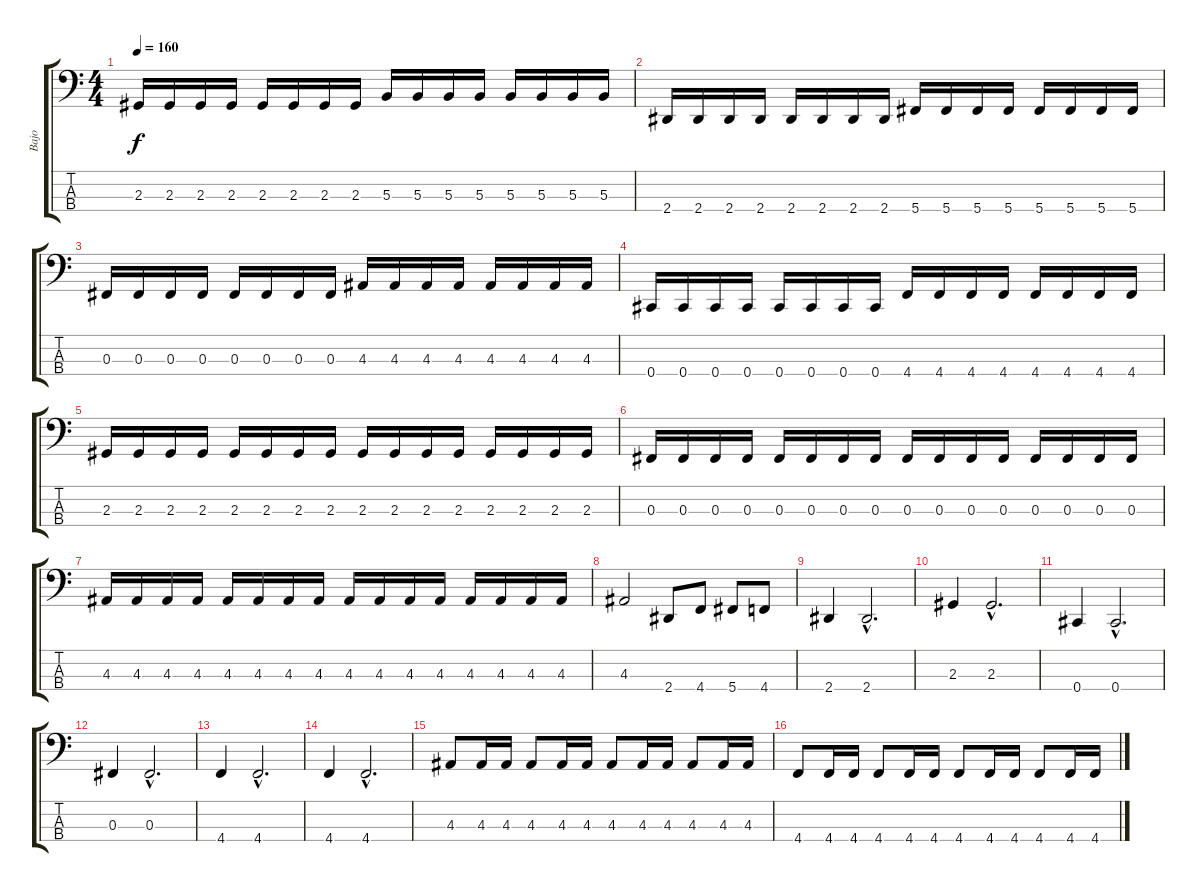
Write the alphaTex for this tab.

\track ("Bajo" "Bajo") {instrument electricbasspick}
\staff {score tabs}
\tuning (E2 B1 Gb1 Db1) {hide}
\ts (4 4)
\tempo 160
\clef f4
\ks c
2.3.16{dy f} 2.3.16 2.3.16 2.3.16 2.3.16 2.3.16 2.3.16 2.3.16 5.3.16 5.3.16 5.3.16 5.3.16 5.3.16 5.3.16 5.3.16 5.3.16 |
2.4.16 2.4.16 2.4.16 2.4.16 2.4.16 2.4.16 2.4.16 2.4.16 5.4.16 5.4.16 5.4.16 5.4.16 5.4.16 5.4.16 5.4.16 5.4.16 |
0.3.16 0.3.16 0.3.16 0.3.16 0.3.16 0.3.16 0.3.16 0.3.16 4.3.16 4.3.16 4.3.16 4.3.16 4.3.16 4.3.16 4.3.16 4.3.16 |
0.4.16 0.4.16 0.4.16 0.4.16 0.4.16 0.4.16 0.4.16 0.4.16 4.4.16 4.4.16 4.4.16 4.4.16 4.4.16 4.4.16 4.4.16 4.4.16 |
2.3.16 2.3.16 2.3.16 2.3.16 2.3.16 2.3.16 2.3.16 2.3.16 2.3.16 2.3.16 2.3.16 2.3.16 2.3.16 2.3.16 2.3.16 2.3.16 |
0.3.16 0.3.16 0.3.16 0.3.16 0.3.16 0.3.16 0.3.16 0.3.16 0.3.16 0.3.16 0.3.16 0.3.16 0.3.16 0.3.16 0.3.16 0.3.16 |
4.3.16 4.3.16 4.3.16 4.3.16 4.3.16 4.3.16 4.3.16 4.3.16 4.3.16 4.3.16 4.3.16 4.3.16 4.3.16 4.3.16 4.3.16 4.3.16 |
4.3.2 2.4.8 4.4.8 5.4.8 4.4.8 |
2.4.4 2.4{hac}.2{d} |
2.3.4 2.3{hac}.2{d} |
0.4.4 0.4{hac}.2{d} |
0.3.4 0.3{hac}.2{d} |
4.4.4 4.4{hac}.2{d} |
4.4.4 4.4{hac}.2{d} |
4.3.8 4.3.16 4.3.16 4.3.8 4.3.16 4.3.16 4.3.8 4.3.16 4.3.16 4.3.8 4.3.16 4.3.16 |
4.4.8 4.4.16 4.4.16 4.4.8 4.4.16 4.4.16 4.4.8 4.4.16 4.4.16 4.4.8 4.4.16 4.4.16
